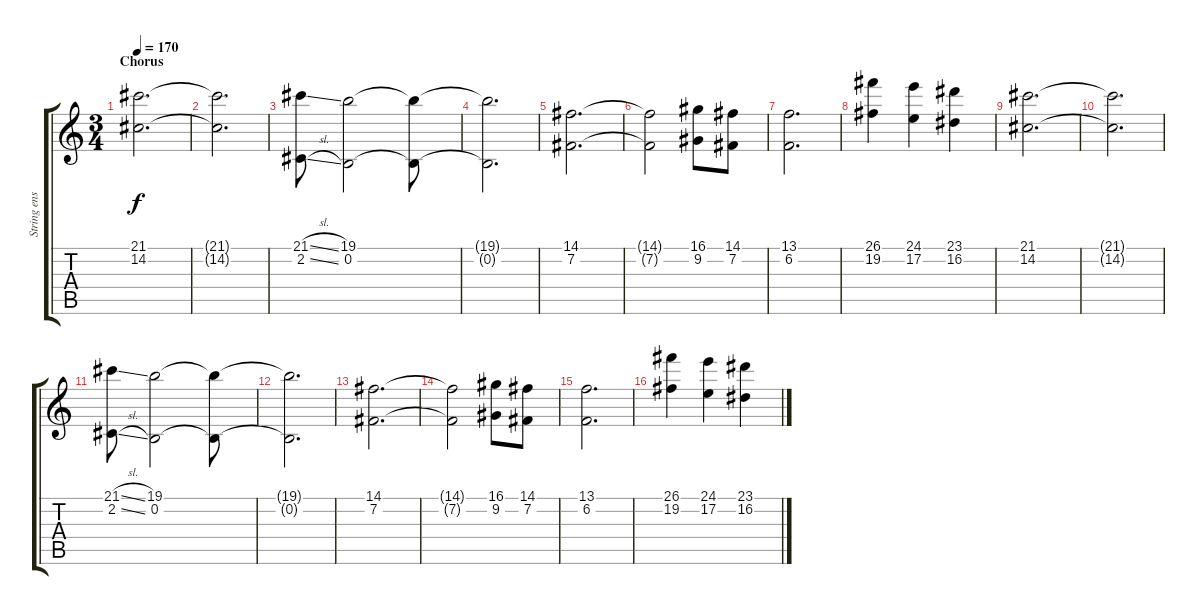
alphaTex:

\track ("String ensemble" "String ens") {instrument stringensemble1}
\staff {score tabs}
\tuning (E4 B3 G3 D3 A2 E2) {hide}
\ts (3 4)
\section ("" "Chorus")
\tempo 170
\clef g2
\ks c
(21.1 14.2).2{d dy f} |
(21.1{t} 14.2{t}).2{d} |
(21.1{sl} 2.2{sl}).8 (19.1 0.2).2 (19.1{t} 0.2{t}).8 |
(19.1{t} 0.2{t}).2{d} |
(14.1 7.2).2{d} |
(14.1{t} 7.2{t}).2 (16.1 9.2).8 (14.1 7.2).8 |
(13.1 6.2).2{d} |
(26.1 19.2).4 (24.1 17.2).4 (23.1 16.2).4 |
(21.1 14.2).2{d} |
(21.1{t} 14.2{t}).2{d} |
(21.1{sl} 2.2{sl}).8 (19.1 0.2).2 (19.1{t} 0.2{t}).8 |
(19.1{t} 0.2{t}).2{d} |
(14.1 7.2).2{d} |
(14.1{t} 7.2{t}).2 (16.1 9.2).8 (14.1 7.2).8 |
(13.1 6.2).2{d} |
(26.1 19.2).4 (24.1 17.2).4 (23.1 16.2).4
